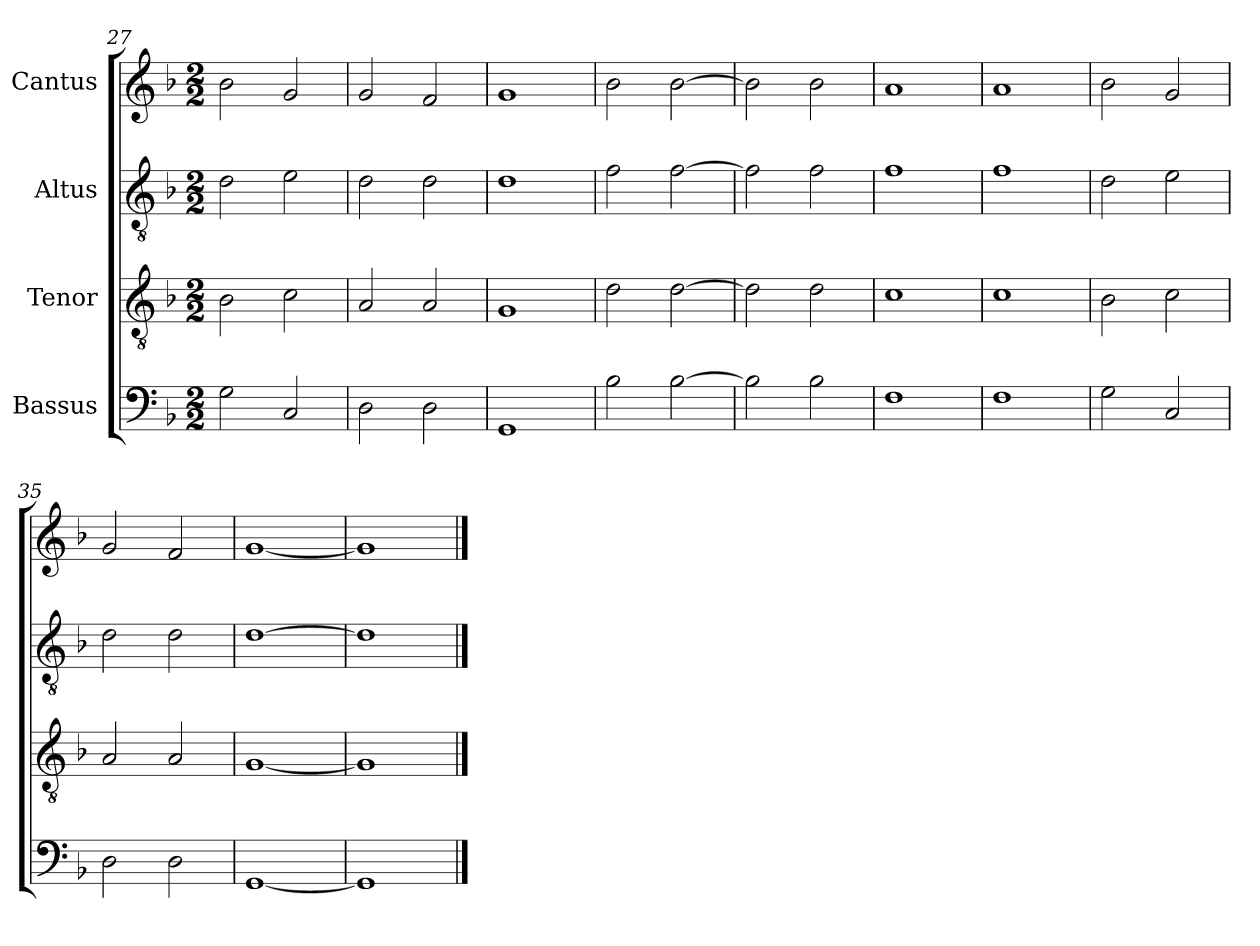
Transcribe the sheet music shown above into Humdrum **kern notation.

**kern	**kern	**kern	**kern
*part4	*part3	*part2	*part1
*staff4	*staff3	*staff2	*staff1
*I"Bassus	*I"Tenor	*I"Altus	*I"Cantus
*clefF4	*clefGv2	*clefGv2	*clefG2
*	*ITrd7c12	*ITrd7c12	*
*k[b-]	*k[b-]	*k[b-]	*k[b-]
*F:	*F:	*F:	*F:
*M2/2	*M2/2	*M2/2	*M2/2
=27	=27	=27	=27
2Gi\	2BB-i\	2Di\	2b-i\
2Ci/	2Ci\	2Ei\	2gi/
!!LO:PB:g=z
=28	=28	=28	=28
2Di\	2AAi/	2Di\	2gi/
2Di\	2AAi/	2Di\	2fi/
=29	=29	=29	=29
1GGi	1GGi	1Di	1gi
=30	=30	=30	=30
2B-i\	2Di\	2Fi\	2b-i\
[>2B-i\	[>2Di\	[>2Fi\	[>2b-i\
=31	=31	=31	=31
2B-i\]	2Di\]	2Fi\]	2b-i\]
2B-i\	2Di\	2Fi\	2b-i\
=32	=32	=32	=32
1Fi	1Ci	1Fi	1ai
=33	=33	=33	=33
1Fi	1Ci	1Fi	1ai
=34	=34	=34	=34
2Gi\	2BB-i\	2Di\	2b-i\
2Ci/	2Ci\	2Ei\	2gi/
=35	=35	=35	=35
2Di\	2AAi/	2Di\	2gi/
2Di\	2AAi/	2Di\	2fi/
=36	=36	=36	=36
[<1GGi	[<1GGi	[>1Di	[<1gi
=37	=37	=37	=37
1GGi]	1GGi]	1Di]	1gi]
==	==	==	==
*-	*-	*-	*-
